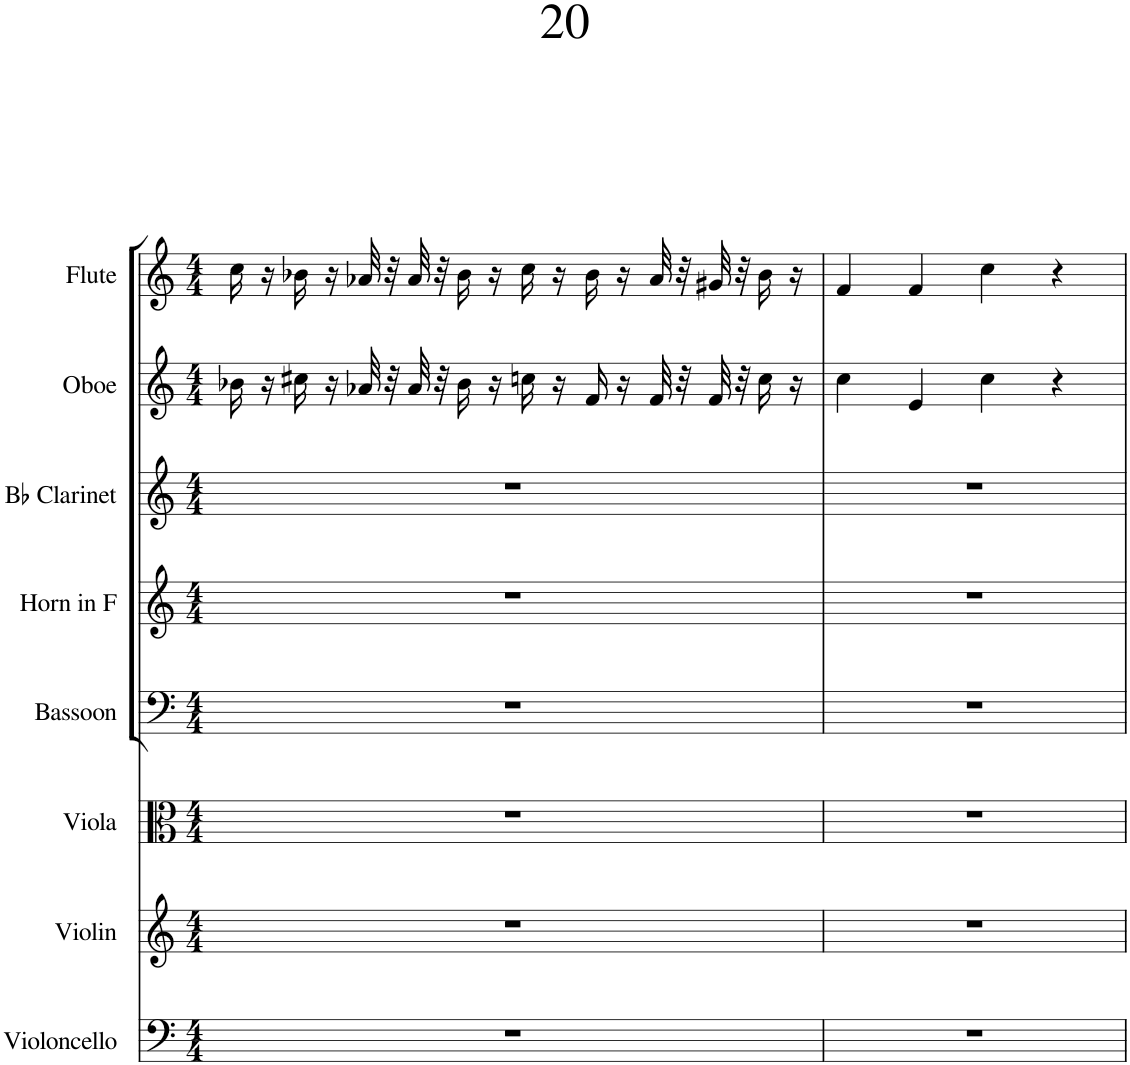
**kern	**kern	**kern	**kern	**kern	**kern	**kern	**kern
*part8	*part7	*part6	*part5	*part4	*part3	*part2	*part1
*staff8	*staff7	*staff6	*staff5	*staff4	*staff3	*staff2	*staff1
*I"Violoncello	*I"Violin	*I"Viola	*I"Bassoon	*I"Horn in F	*I"Bb Clarinet	*I"Oboe	*I"Flute
*I'Vc.	*I'Vln.	*I'Vla.	*I'Bsn	*I'Hn	*I'Cl	*I'Ob	*I'Fl
*clefF4	*clefG2	*clefC3	*clefF4	*clefG2	*clefG2	*clefG2	*clefG2
*	*	*	*	*ITrd4c7	*ITrd1c2	*	*
*k[]	*k[]	*k[]	*k[]	*k[]	*k[]	*k[]	*k[]
*M4/4	*M4/4	*M4/4	*M4/4	*M4/4	*M4/4	*M4/4	*M4/4
=1	=1	=1	=1	=1	=1	=1	=1
1r	1r	1r	1r	1r	1r	16b-X\	16cc\
.	.	.	.	.	.	16r	16r
.	.	.	.	.	.	16cc#X\	16b-X\
.	.	.	.	.	.	16r	16r
.	.	.	.	.	.	32a-X/	32a-X/
.	.	.	.	.	.	32r	32r
.	.	.	.	.	.	32a-/	32a-/
.	.	.	.	.	.	32r	32r
.	.	.	.	.	.	16b-\	16b-\
.	.	.	.	.	.	16r	16r
.	.	.	.	.	.	16ccn\	16cc\
.	.	.	.	.	.	16r	16r
.	.	.	.	.	.	16f/	16b-\
.	.	.	.	.	.	16r	16r
.	.	.	.	.	.	32f/	32a-/
.	.	.	.	.	.	32r	32r
.	.	.	.	.	.	32f/	32g#X/
.	.	.	.	.	.	32r	32r
.	.	.	.	.	.	16cc\	16b-\
.	.	.	.	.	.	16r	16r
=2	=2	=2	=2	=2	=2	=2	=2
1r	1r	1r	1r	1r	1r	4cc\	4f/
.	.	.	.	.	.	4e/	4f/
.	.	.	.	.	.	4cc\	4cc\
.	.	.	.	.	.	4r	4r
=	=	=	=	=	=	=	=
*-	*-	*-	*-	*-	*-	*-	*-
